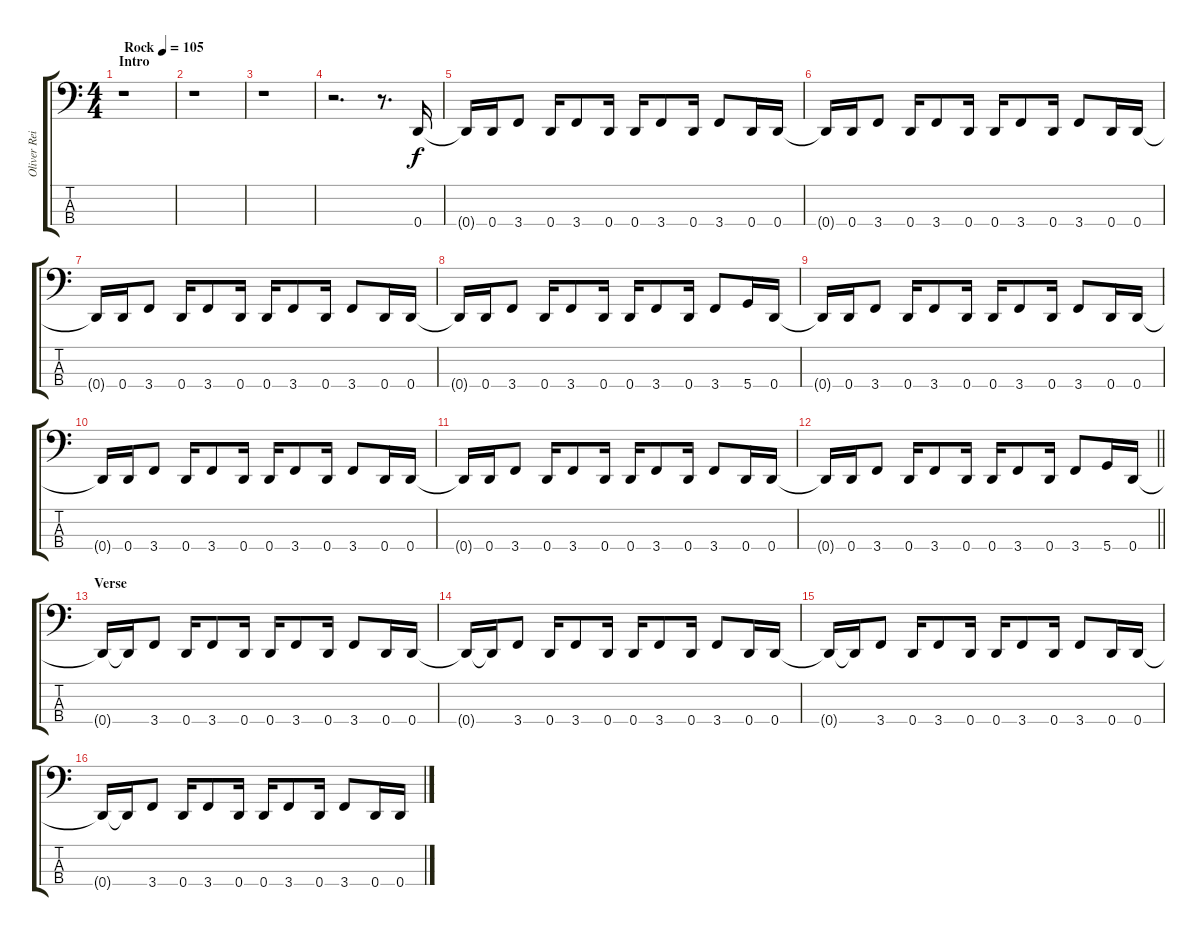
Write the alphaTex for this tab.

\track ("Oliver Reidel" "Oliver Rei") {instrument electricbassfinger}
\staff {score tabs}
\tuning (G2 D2 A1 D1) {hide}
\ts (4 4)
\section ("" "Intro")
\tempo (105 "Rock")
\clef f4
\ks c
r.1{dy f instrument electricbassfinger} |
r.1 |
r.1 |
r.2{d} r.8{d} 0.4.16 |
0.4{t}.16 0.4.16 3.4.8 0.4.16 3.4.8 0.4.16 0.4.16 3.4.8 0.4.16 3.4.8 0.4.16 0.4.16 |
0.4{t}.16 0.4.16 3.4.8 0.4.16 3.4.8 0.4.16 0.4.16 3.4.8 0.4.16 3.4.8 0.4.16 0.4.16 |
0.4{t}.16 0.4.16 3.4.8 0.4.16 3.4.8 0.4.16 0.4.16 3.4.8 0.4.16 3.4.8 0.4.16 0.4.16 |
0.4{t}.16 0.4.16 3.4.8 0.4.16 3.4.8 0.4.16 0.4.16 3.4.8 0.4.16 3.4.8 5.4.16 0.4.16 |
0.4{t}.16 0.4.16 3.4.8 0.4.16 3.4.8 0.4.16 0.4.16 3.4.8 0.4.16 3.4.8 0.4.16 0.4.16 |
0.4{t}.16 0.4.16 3.4.8 0.4.16 3.4.8 0.4.16 0.4.16 3.4.8 0.4.16 3.4.8 0.4.16 0.4.16 |
0.4{t}.16 0.4.16 3.4.8 0.4.16 3.4.8 0.4.16 0.4.16 3.4.8 0.4.16 3.4.8 0.4.16 0.4.16 |
\barLineRight lightlight
0.4{t}.16 0.4.16 3.4.8 0.4.16 3.4.8 0.4.16 0.4.16 3.4.8 0.4.16 3.4.8 5.4.16 0.4.16 |
\section ("" "Verse")
0.4{t}.16{volume 16} 0.4{t}.16 3.4.8 0.4.16 3.4.8 0.4.16 0.4.16 3.4.8 0.4.16 3.4.8 0.4.16 0.4.16 |
0.4{t}.16{volume 16} 0.4{t}.16 3.4.8 0.4.16 3.4.8 0.4.16 0.4.16 3.4.8 0.4.16 3.4.8 0.4.16 0.4.16 |
0.4{t}.16{volume 16} 0.4{t}.16 3.4.8 0.4.16 3.4.8 0.4.16 0.4.16 3.4.8 0.4.16 3.4.8 0.4.16 0.4.16 |
0.4{t}.16{volume 16} 0.4{t}.16 3.4.8 0.4.16 3.4.8 0.4.16 0.4.16 3.4.8 0.4.16 3.4.8 0.4.16 0.4.16
